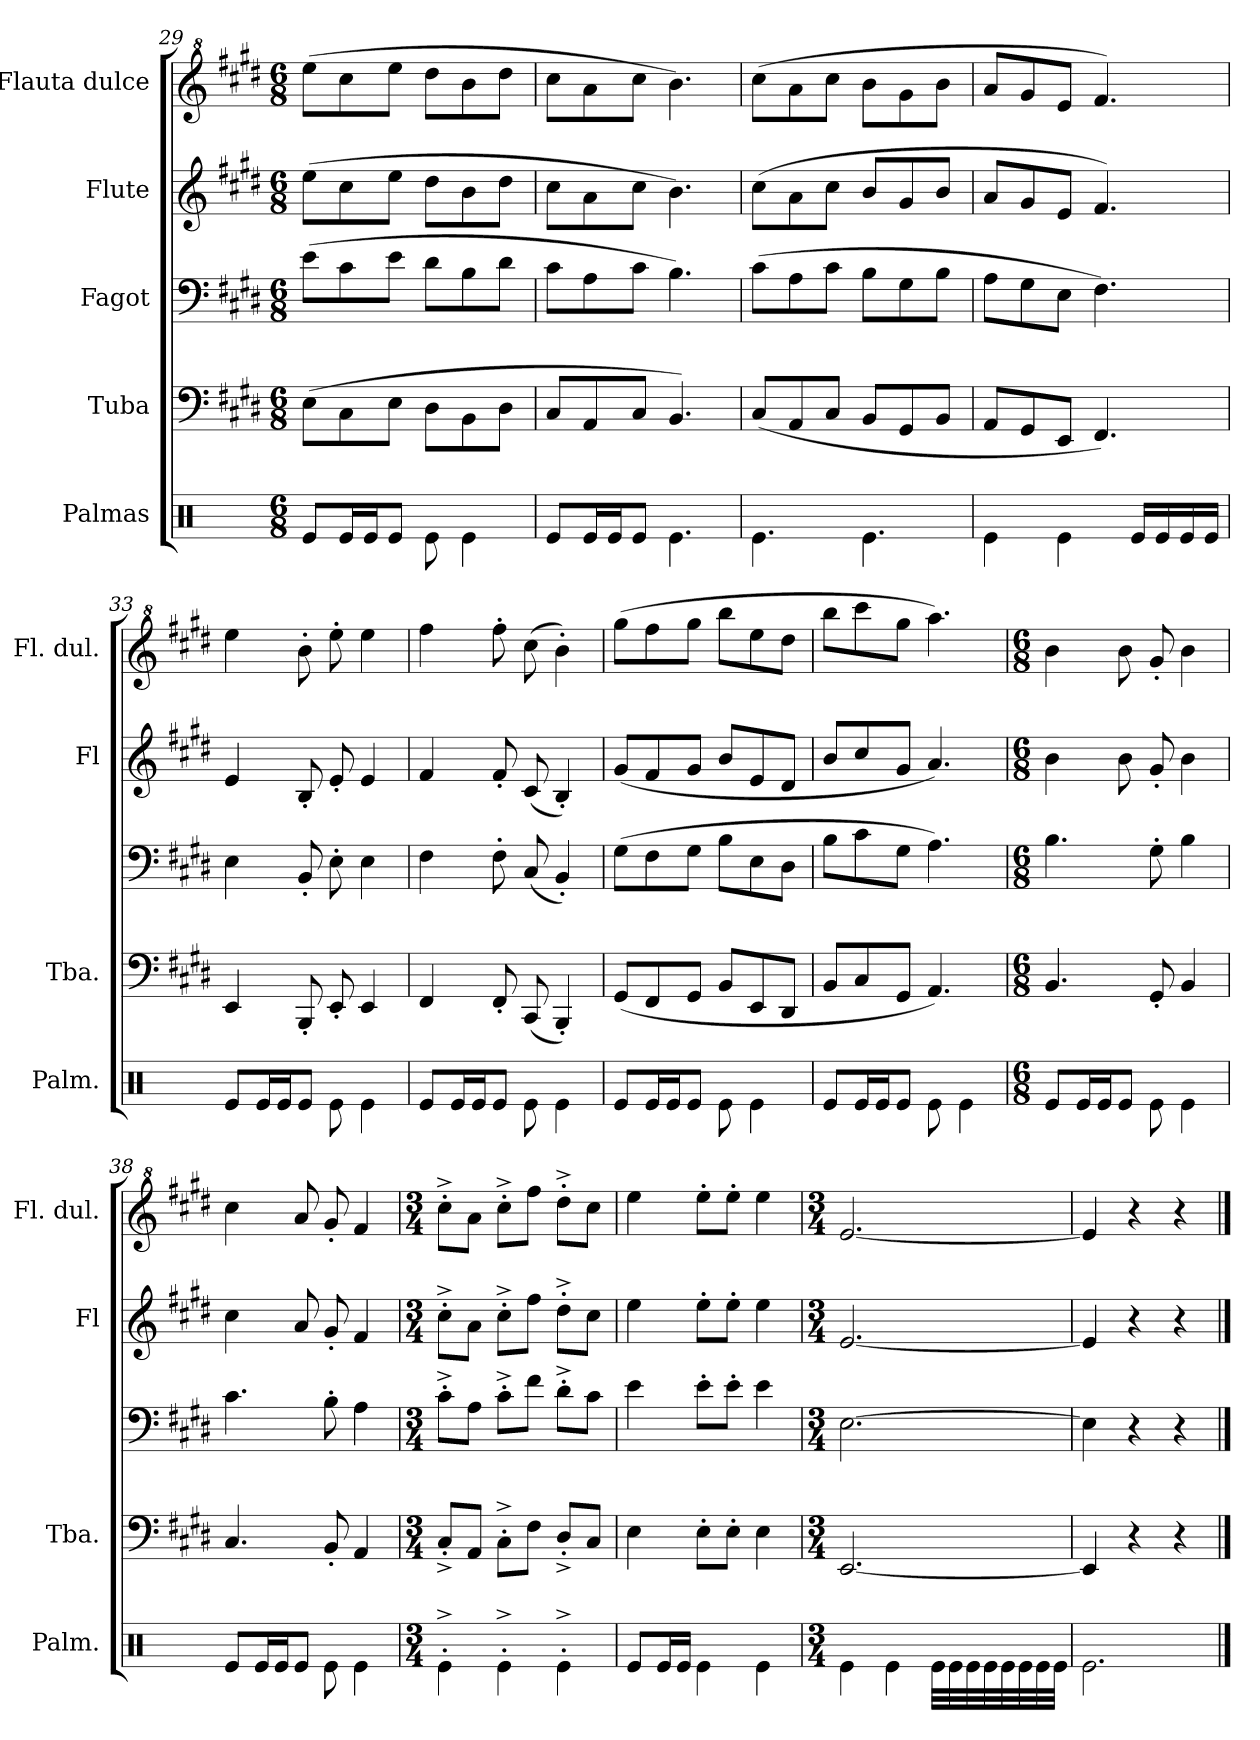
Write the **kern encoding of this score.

**kern	**kern	**kern	**kern	**kern
*part5	*part4	*part3	*part2	*part1
*staff5	*staff4	*staff3	*staff2	*staff1
*I"Palmas	*I"Tuba	*I"Fagot	*I"Flute	*I"Flauta dulce
*I'Palm.	*I'Tba.	*	*I'Fl	*I'Fl. dul.
!!LO:PB:g=z
*clefX	*clefF4	*clefF4	*clefG2	*clefG^2
*k[]	*k[f#c#g#d#]	*k[f#c#g#d#]	*k[f#c#g#d#]	*k[f#c#g#d#]
*M6/8	*M6/8	*M6/8	*M6/8	*M6/8
=29	=29	=29	=29	=29
8Re/L	(>8E\L	(>8e\L	(>8ee\L	(>8eee\L
16Re/L	8C#\	8c#\	8cc#\	8ccc#\
16Re/J	.	.	.	.
8Re/J	8E\J	8e\J	8ee\J	8eee\J
8Re\	8D#\L	8d#\L	8dd#\L	8ddd#\L
4Re\	8BB\	8B\	8b\	8bb\
.	8D#\J	8d#\J	8dd#\J	8ddd#\J
=30	=30	=30	=30	=30
8Re/L	8C#/L	8c#\L	8cc#\L	8ccc#\L
16Re/L	8AA/	8A\	8a\	8aa\
16Re/J	.	.	.	.
8Re/J	8C#/J	8c#\J	8cc#\J	8ccc#\J
4.Re\	4.BB/)	4.B\)	4.b\)	4.bb\)
=31	=31	=31	=31	=31
4.Re\	(<8C#/L	(>8c#\L	(>8cc#\L	(>8ccc#\L
.	8AA/	8A\	8a\	8aa\
.	8C#/J	8c#\J	8cc#\J	8ccc#\J
4.Re\	8BB/L	8B\L	8b/L	8bb\L
.	8GG#/	8G#\	8g#/	8gg#\
.	8BB/J	8B\J	8b/J	8bb\J
=32	=32	=32	=32	=32
4Re\	8AA/L	8A\L	8a/L	8aa/L
.	8GG#/	8G#\	8g#/	8gg#/
4Re\	8EE/J	8E\J	8e/J	8ee/J
.	4.FF#/)	4.F#\)	4.f#/)	4.ff#/)
16Re/LL	.	.	.	.
16Re/	.	.	.	.
16Re/	.	.	.	.
16Re/JJ	.	.	.	.
=33	=33	=33	=33	=33
8Re/L	4EE/	4E\	4e/	4eee\
16Re/L	.	.	.	.
16Re/J	.	.	.	.
8Re/J	8BBB'/	8BB'/	8B'/	8bb'\
8Re\	8EE'/	8E'\	8e'/	8eee'\
4Re\	4EE/	4E\	4e/	4eee\
!!LO:LB:g=z
=34	=34	=34	=34	=34
8Re/L	4FF#/	4F#\	4f#/	4fff#\
16Re/L	.	.	.	.
16Re/J	.	.	.	.
8Re/J	8FF#'/	8F#'\	8f#'/	8fff#'\
8Re\	(<8CC#/	(<8C#/	(<8c#/	(>8ccc#\
4Re\	4BBB'/)	4BB'/)	4B'/)	4bb'\)
=35	=35	=35	=35	=35
8Re/L	(<8GG#/L	(>8G#\L	(<8g#/L	(>8ggg#\L
16Re/L	8FF#/	8F#\	8f#/	8fff#\
16Re/J	.	.	.	.
8Re/J	8GG#/J	8G#\J	8g#/J	8ggg#\J
8Re\	8BB/L	8B\L	8b/L	8bbb\L
4Re\	8EE/	8E\	8e/	8eee\
.	8DD#/J	8D#\J	8d#/J	8ddd#\J
=36	=36	=36	=36	=36
8Re/L	8BB/L	8B\L	8b/L	8bbb\L
16Re/L	8C#/	8c#\	8cc#/	8cccc#\
16Re/J	.	.	.	.
8Re/J	8GG#/J	8G#\J	8g#/J	8ggg#\J
8Re\	4.AA/)	4.A\)	4.a/)	4.aaa\)
4Re\	.	.	.	.
=37	=37	=37	=37	=37
*M6/8	*M6/8	*M6/8	*M6/8	*M6/8
8Re/L	4.BB/	4.B\	4b\	4bb\
16Re/L	.	.	.	.
16Re/J	.	.	.	.
8Re/J	.	.	8b\	8bb\
8Re\	8GG#'/	8G#'\	8g#'/	8gg#'/
4Re\	4BB/	4B\	4b\	4bb\
=38	=38	=38	=38	=38
8Re/L	4.C#/	4.c#\	4cc#\	4ccc#\
16Re/L	.	.	.	.
16Re/J	.	.	.	.
8Re/J	.	.	8a/	8aa/
8Re\	8BB'/	8B'\	8g#'/	8gg#'/
4Re\	4AA/	4A\	4f#/	4ff#/
!!LO:LB:g=z
=39	=39	=39	=39	=39
*M3/4	*M3/4	*M3/4	*M3/4	*M3/4
4Re'^\	8C#'^/L	8c#'^\L	8cc#'^\L	8ccc#'^\L
.	8AA/J	8A\J	8a\J	8aa\J
4Re'^\	8C#'^\L	8c#'^\L	8cc#'^\L	8ccc#'^\L
.	8F#\J	8f#\J	8ff#\J	8fff#\J
4Re'^\	8D#'^/L	8d#'^\L	8dd#'^\L	8ddd#'^\L
.	8C#/J	8c#\J	8cc#\J	8ccc#\J
=40	=40	=40	=40	=40
8Re/L	4E\	4e\	4ee\	4eee\
16Re/L	.	.	.	.
16Re/JJ	.	.	.	.
4Re\	8E'\L	8e'\L	8ee'\L	8eee'\L
.	8E'\J	8e'\J	8ee'\J	8eee'\J
4Re\	4E\	4e\	4ee\	4eee\
=41	=41	=41	=41	=41
*M3/4	*M3/4	*M3/4	*M3/4	*M3/4
4Re\	[2.EE/	[2.E\	[2.e/	[2.ee/
4Re\	.	.	.	.
32Re\LLL	.	.	.	.
32Re\	.	.	.	.
32Re\	.	.	.	.
32Re\	.	.	.	.
32Re\	.	.	.	.
32Re\	.	.	.	.
32Re\	.	.	.	.
32Re\JJJ	.	.	.	.
=42	=42	=42	=42	=42
2.Re\	4EE/]	4E\]	4e/]	4ee/]
.	4r	4r	4r	4r
.	4r	4r	4r	4r
==	==	==	==	==
*-	*-	*-	*-	*-
